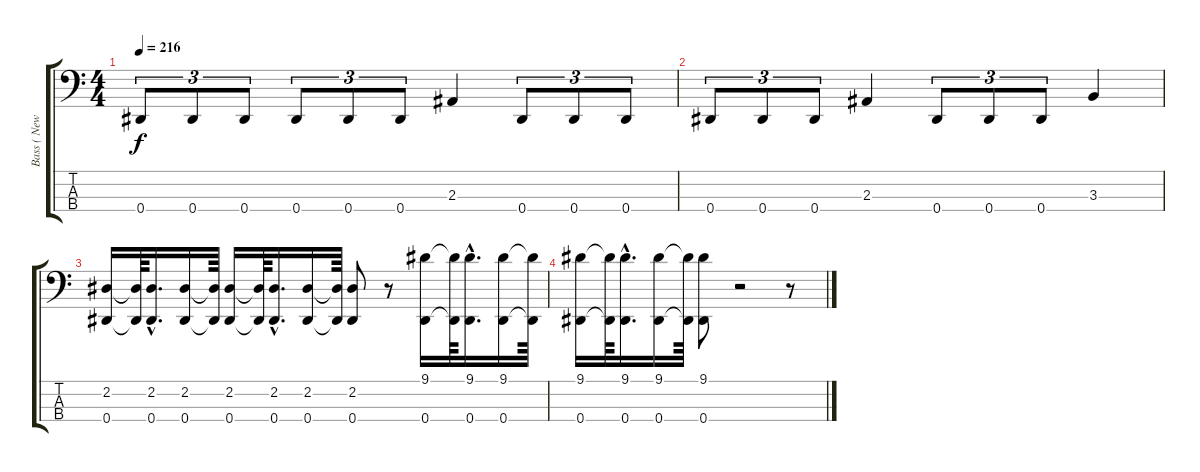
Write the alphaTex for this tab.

\track ("Bass ( Newsted )" "Bass ( New") {instrument electricbasspick}
\staff {score tabs}
\tuning (Gb2 Db2 Ab1 Eb1) {hide}
\ts (4 4)
\tempo 216
\clef f4
\ks c
0.4.8{tu (3 2) dy f} 0.4.8{tu (3 2)} 0.4.8{tu (3 2)} 0.4.8{tu (3 2)} 0.4.8{tu (3 2)} 0.4.8{tu (3 2)} 2.3.4 0.4.8{tu (3 2)} 0.4.8{tu (3 2)} 0.4.8{tu (3 2)} |
0.4.8{tu (3 2)} 0.4.8{tu (3 2)} 0.4.8{tu (3 2)} 2.3.4 0.4.8{tu (3 2)} 0.4.8{tu (3 2)} 0.4.8{tu (3 2)} 3.3.4 |
(2.2 0.4).16 (2.2{t} 0.4{t}).64 (2.2{hac} 0.4{hac}).16{d} (2.2 0.4).16 (2.2{t} 0.4{t}).64 (2.2 0.4).16 (2.2{t} 0.4{t}).64 (2.2{hac} 0.4{hac}).16{d} (2.2 0.4).16 (2.2{t} 0.4{t}).64 (2.2 0.4).8 r.8 (9.1 0.4).16 (9.1{t} 0.4{t}).64 (9.1{hac} 0.4{hac}).16{d} (9.1 0.4).16 (9.1{t} 0.4{t}).64 |
(9.1 0.4).16 (9.1{t} 0.4{t}).64 (9.1{hac} 0.4{hac}).16{d} (9.1 0.4).16 (9.1{t} 0.4{t}).64 (9.1 0.4).8 r.2 r.8
